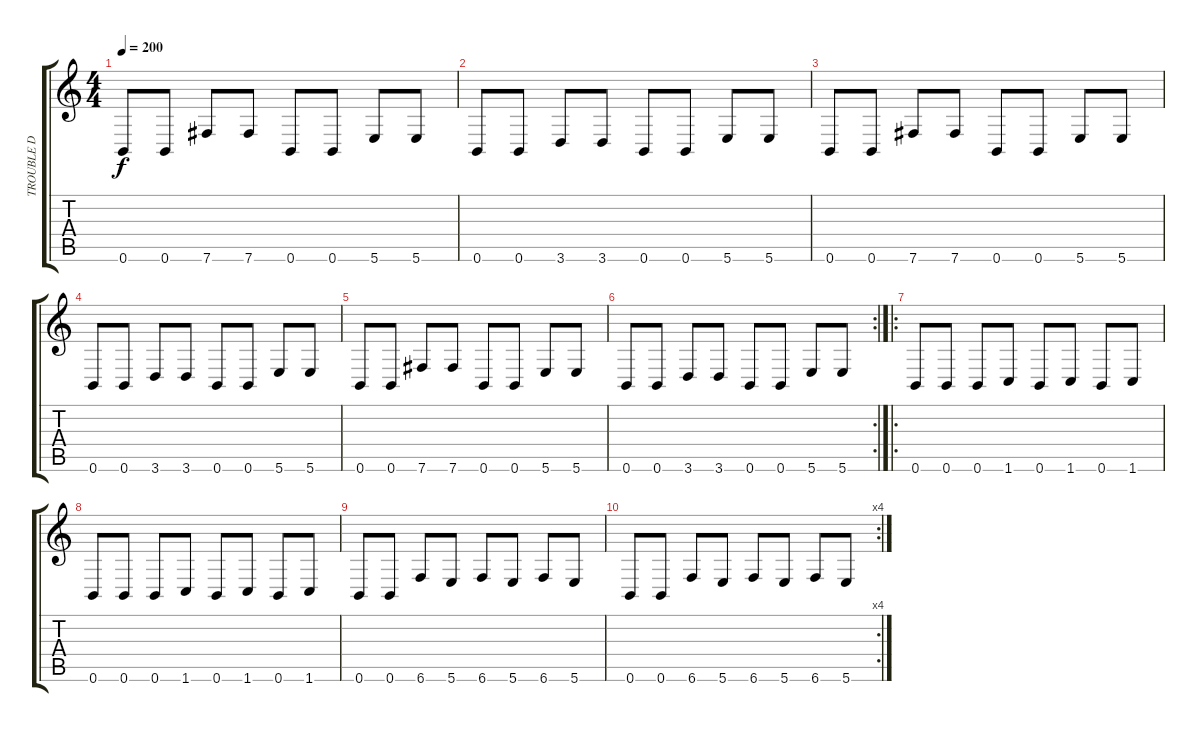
\track ("TROUBLE D" "TROUBLE D") {instrument electricbasspick}
\staff {score tabs}
\tuning (Db4 Ab3 E3 B2 Gb2 B1) {hide}
\ts (4 4)
\tempo 200
\clef g2
\ks c
0.6.8{dy f} 0.6.8 7.6.8 7.6.8 0.6.8 0.6.8 5.6.8 5.6.8 |
0.6.8 0.6.8 3.6.8 3.6.8 0.6.8 0.6.8 5.6.8 5.6.8 |
0.6.8 0.6.8 7.6.8 7.6.8 0.6.8 0.6.8 5.6.8 5.6.8 |
0.6.8 0.6.8 3.6.8 3.6.8 0.6.8 0.6.8 5.6.8 5.6.8 |
0.6.8 0.6.8 7.6.8 7.6.8 0.6.8 0.6.8 5.6.8 5.6.8 |
\rc 2
0.6.8 0.6.8 3.6.8 3.6.8 0.6.8 0.6.8 5.6.8 5.6.8 |
\ro
0.6.8 0.6.8 0.6.8 1.6.8 0.6.8 1.6.8 0.6.8 1.6.8 |
0.6.8 0.6.8 0.6.8 1.6.8 0.6.8 1.6.8 0.6.8 1.6.8 |
0.6.8 0.6.8 6.6.8 5.6.8 6.6.8 5.6.8 6.6.8 5.6.8 |
\rc 4
0.6.8 0.6.8 6.6.8 5.6.8 6.6.8 5.6.8 6.6.8 5.6.8
